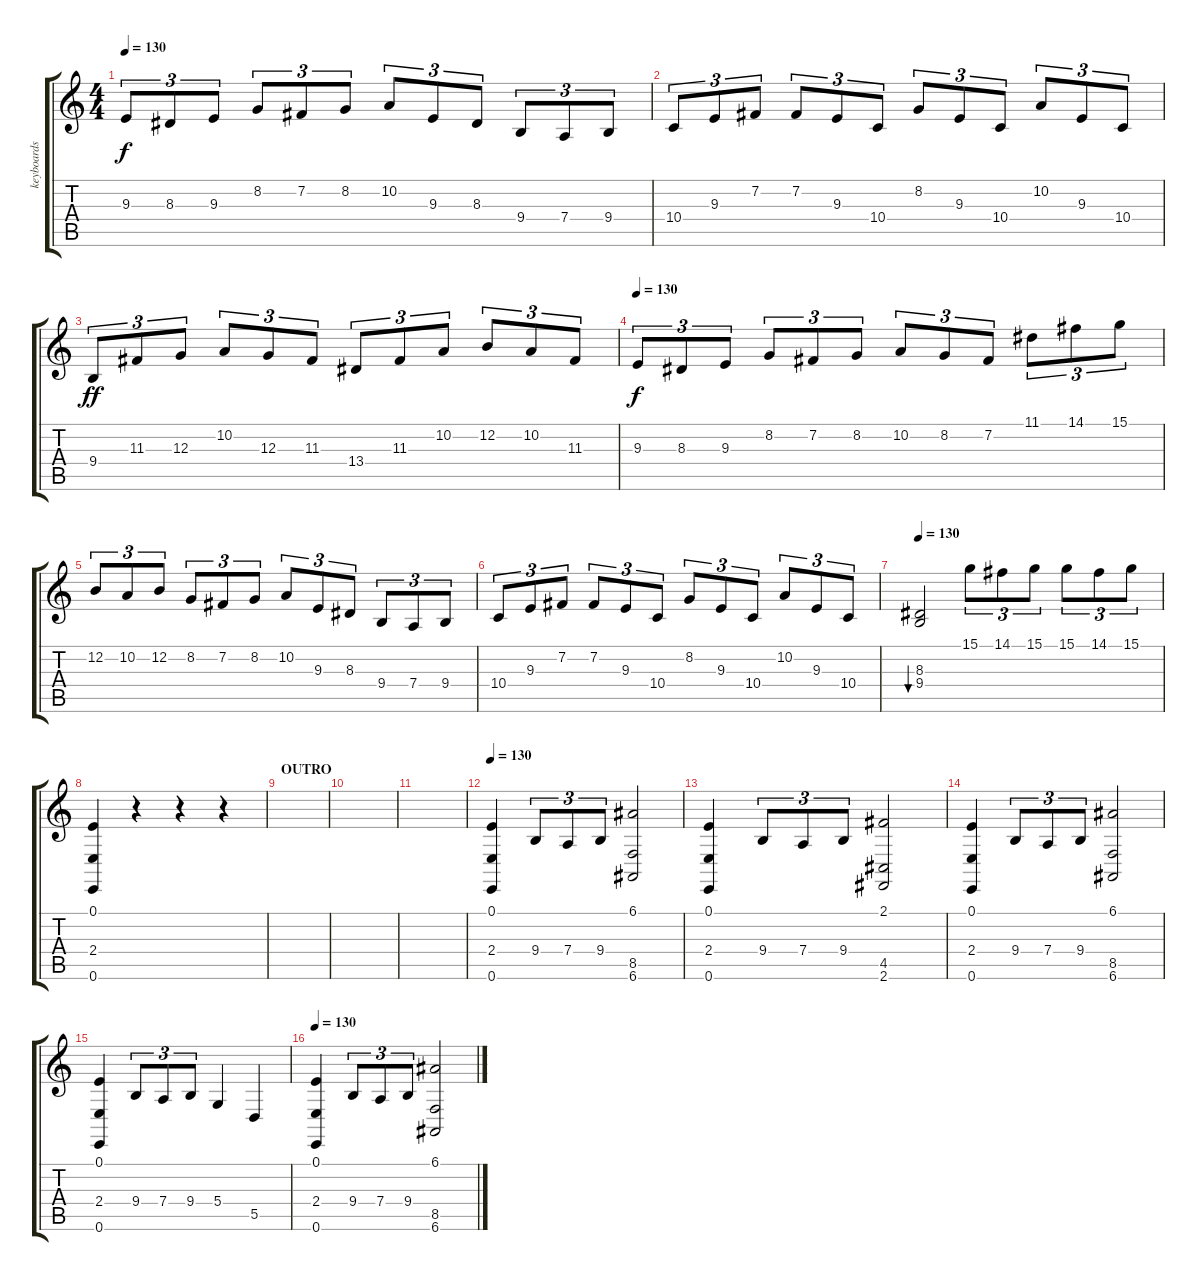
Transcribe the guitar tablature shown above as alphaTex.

\track ("keyboards" "keyboards") {instrument choiraahs}
\staff {score tabs}
\tuning (E4 B3 G3 D3 A2 E2) {hide}
\ts (4 4)
\tempo 130
\clef g2
\ks c
9.3.8{tu (3 2) dy f instrument brightacousticpiano} 8.3.8{tu (3 2)} 9.3.8{tu (3 2)} 8.2.8{tu (3 2)} 7.2.8{tu (3 2)} 8.2.8{tu (3 2)} 10.2.8{tu (3 2)} 9.3.8{tu (3 2)} 8.3.8{tu (3 2)} 9.4.8{tu (3 2)} 7.4.8{tu (3 2)} 9.4.8{tu (3 2)} |
10.4.8{tu (3 2)} 9.3.8{tu (3 2)} 7.2.8{tu (3 2)} 7.2.8{tu (3 2)} 9.3.8{tu (3 2)} 10.4.8{tu (3 2)} 8.2.8{tu (3 2)} 9.3.8{tu (3 2)} 10.4.8{tu (3 2)} 10.2.8{tu (3 2)} 9.3.8{tu (3 2)} 10.4.8{tu (3 2)} |
9.4.8{tu (3 2) dy ff} 11.3.8{tu (3 2)} 12.3.8{tu (3 2)} 10.2.8{tu (3 2)} 12.3.8{tu (3 2)} 11.3.8{tu (3 2)} 13.4.8{tu (3 2)} 11.3.8{tu (3 2)} 10.2.8{tu (3 2)} 12.2.8{tu (3 2)} 10.2.8{tu (3 2)} 11.3.8{tu (3 2)} |
\tempo 130
9.3.8{tu (3 2) dy f volume 16 instrument brightacousticpiano} 8.3.8{tu (3 2)} 9.3.8{tu (3 2)} 8.2.8{tu (3 2)} 7.2.8{tu (3 2)} 8.2.8{tu (3 2)} 10.2.8{tu (3 2)} 8.2.8{tu (3 2)} 7.2.8{tu (3 2)} 11.1.8{tu (3 2)} 14.1.8{tu (3 2)} 15.1.8{tu (3 2)} |
12.2.8{tu (3 2) volume 16 instrument brightacousticpiano} 10.2.8{tu (3 2)} 12.2.8{tu (3 2)} 8.2.8{tu (3 2)} 7.2.8{tu (3 2)} 8.2.8{tu (3 2)} 10.2.8{tu (3 2)} 9.3.8{tu (3 2)} 8.3.8{tu (3 2)} 9.4.8{tu (3 2)} 7.4.8{tu (3 2)} 9.4.8{tu (3 2)} |
10.4.8{tu (3 2)} 9.3.8{tu (3 2)} 7.2.8{tu (3 2)} 7.2.8{tu (3 2)} 9.3.8{tu (3 2)} 10.4.8{tu (3 2)} 8.2.8{tu (3 2)} 9.3.8{tu (3 2)} 10.4.8{tu (3 2)} 10.2.8{tu (3 2)} 9.3.8{tu (3 2)} 10.4.8{tu (3 2)} |
\tempo 130
(8.3 9.4).2{bu 120} 15.1.8{tu (3 2)} 14.1.8{tu (3 2)} 15.1.8{tu (3 2)} 15.1.8{tu (3 2)} 14.1.8{tu (3 2)} 15.1.8{tu (3 2)} |
(0.1 2.4 0.6).4{volume 15 instrument choiraahs} r.4 r.4 r.4 |
\section ("" "OUTRO")
|
|
|
\tempo 130
(0.1 2.4 0.6).4{instrument choiraahs} 9.4.8{tu (3 2)} 7.4.8{tu (3 2)} 9.4.8{tu (3 2)} (6.1 8.5 6.6).2 |
(0.1 2.4 0.6).4{instrument choiraahs} 9.4.8{tu (3 2)} 7.4.8{tu (3 2)} 9.4.8{tu (3 2)} (2.1 4.5 2.6).2 |
(0.1 2.4 0.6).4{instrument choiraahs} 9.4.8{tu (3 2)} 7.4.8{tu (3 2)} 9.4.8{tu (3 2)} (6.1 8.5 6.6).2 |
(0.1 2.4 0.6).4{instrument choiraahs} 9.4.8{tu (3 2)} 7.4.8{tu (3 2)} 9.4.8{tu (3 2)} 5.4.4 5.5.4 |
\tempo 130
(0.1 2.4 0.6).4{instrument choiraahs} 9.4.8{tu (3 2)} 7.4.8{tu (3 2)} 9.4.8{tu (3 2)} (6.1 8.5 6.6).2
